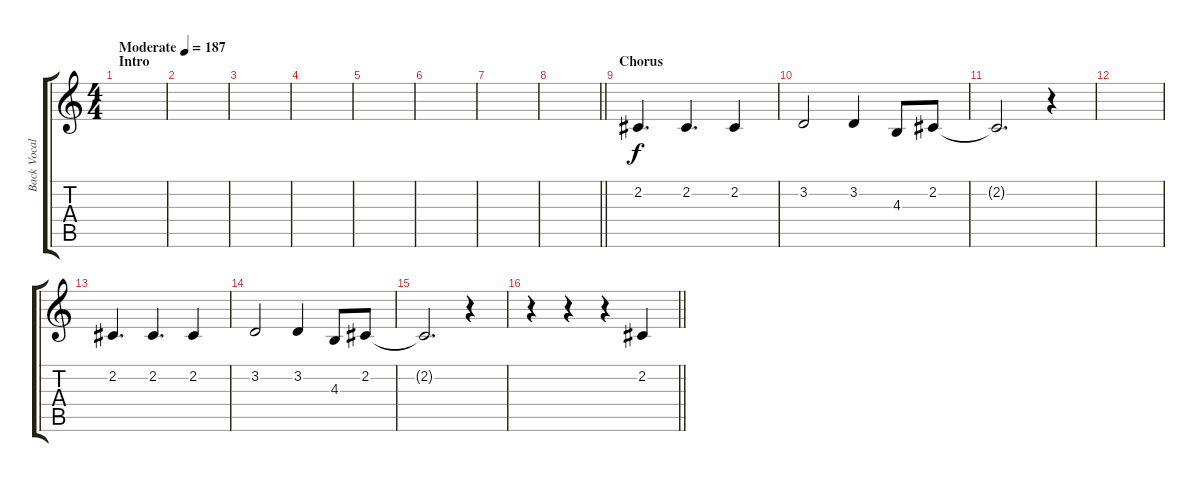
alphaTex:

\track ("Back Vocals" "Back Vocal") {instrument tenorsax}
\staff {score tabs}
\tuning (E4 B3 G3 D3 A2 E2) {hide}
\ts (4 4)
\section ("" "Intro")
\tempo (187 "Moderate")
\clef g2
\ks c
|
|
|
|
|
|
|
\barLineRight lightlight
|
\section ("" "Chorus")
2.2.4{d} 2.2.4{d} 2.2.4 |
3.2.2 3.2.4 4.3.8 2.2.8 |
2.2{t}.2{d} r.4 |
|
2.2.4{d} 2.2.4{d} 2.2.4 |
3.2.2 3.2.4 4.3.8 2.2.8 |
2.2{t}.2{d} r.4 |
\barLineRight lightlight
r.4 r.4 r.4 2.2.4
